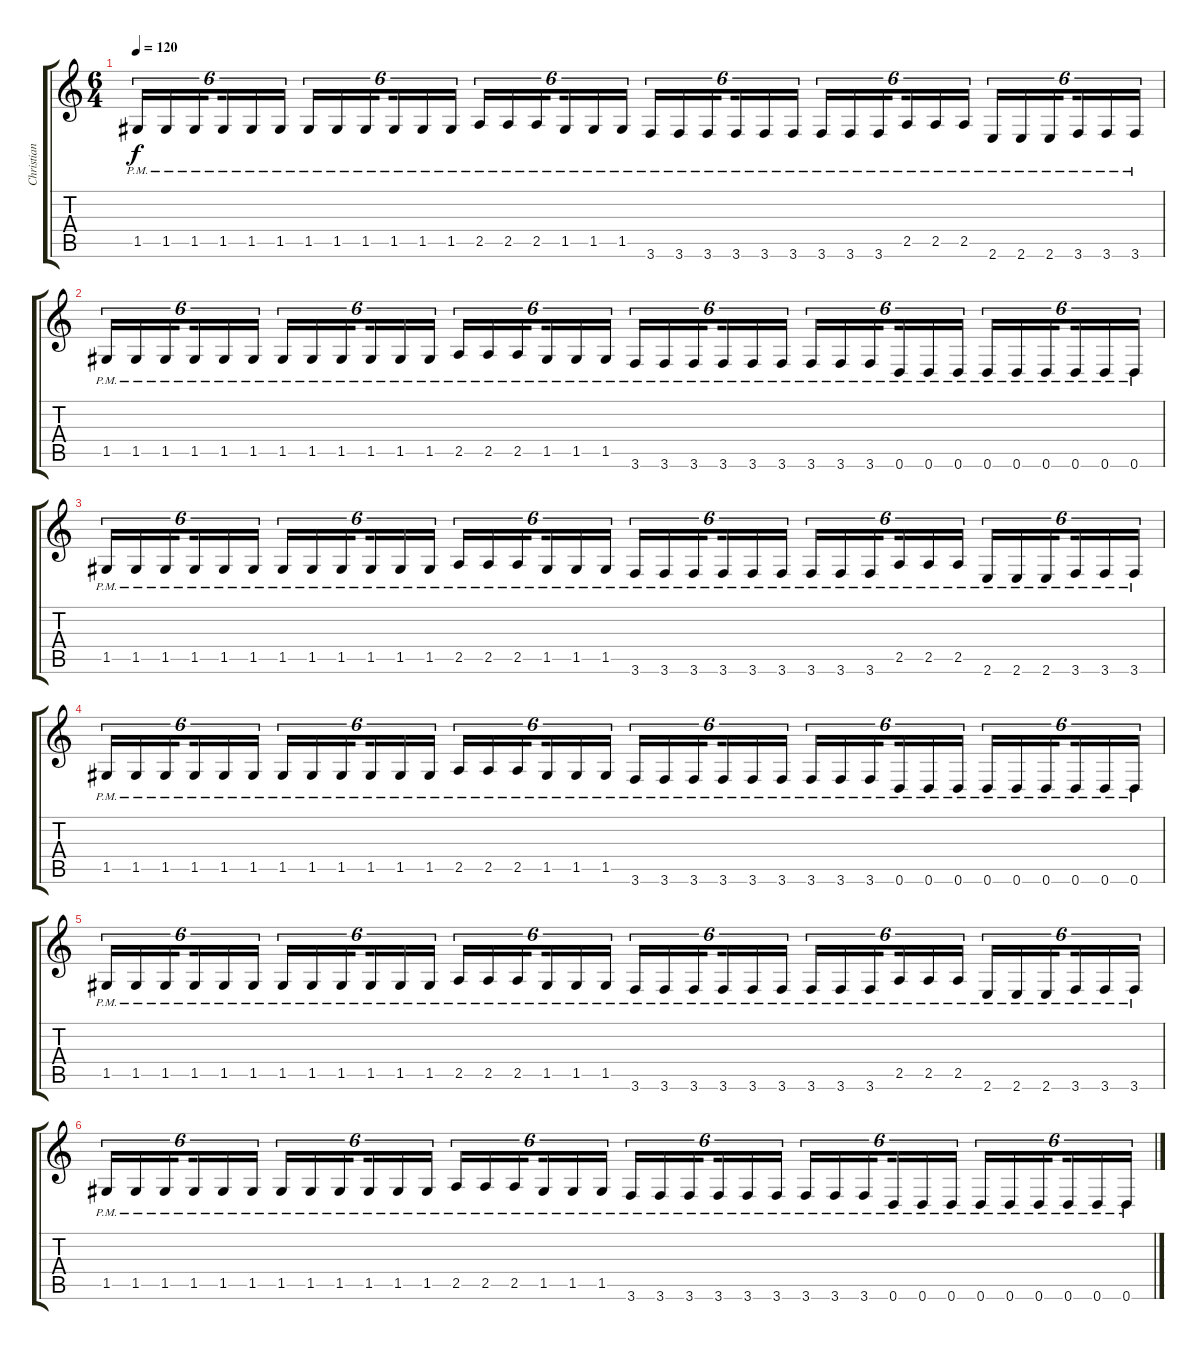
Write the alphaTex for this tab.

\track ("Christian Muenzner - guitar" "Christian ") {instrument distortionguitar}
\staff {score tabs}
\tuning (D4 A3 F3 C3 G2 D2) {hide}
\ts (6 4)
\tempo 120
\clef g2
\ks c
1.5{pm}.16{tu (6 4) dy f} 1.5{pm}.16{tu (6 4)} 1.5{pm}.16{tu (6 4) beam splitsecondary} 1.5{pm}.16{tu (6 4)} 1.5{pm}.16{tu (6 4)} 1.5{pm}.16{tu (6 4) beam splitsecondary} 1.5{pm}.16{tu (6 4)} 1.5{pm}.16{tu (6 4)} 1.5{pm}.16{tu (6 4) beam splitsecondary} 1.5{pm}.16{tu (6 4)} 1.5{pm}.16{tu (6 4)} 1.5{pm}.16{tu (6 4) beam splitsecondary} 2.5{pm}.16{tu (6 4)} 2.5{pm}.16{tu (6 4)} 2.5{pm}.16{tu (6 4) beam splitsecondary} 1.5{pm}.16{tu (6 4)} 1.5{pm}.16{tu (6 4)} 1.5{pm}.16{tu (6 4)} 3.6{pm}.16{tu (6 4)} 3.6{pm}.16{tu (6 4)} 3.6{pm}.16{tu (6 4) beam splitsecondary} 3.6{pm}.16{tu (6 4)} 3.6{pm}.16{tu (6 4)} 3.6{pm}.16{tu (6 4) beam splitsecondary} 3.6{pm}.16{tu (6 4)} 3.6{pm}.16{tu (6 4)} 3.6{pm}.16{tu (6 4) beam splitsecondary} 2.5{pm}.16{tu (6 4)} 2.5{pm}.16{tu (6 4)} 2.5{pm}.16{tu (6 4) beam splitsecondary} 2.6{pm}.16{tu (6 4)} 2.6{pm}.16{tu (6 4)} 2.6{pm}.16{tu (6 4) beam splitsecondary} 3.6{pm}.16{tu (6 4)} 3.6{pm}.16{tu (6 4)} 3.6{pm}.16{tu (6 4)} |
1.5{pm}.16{tu (6 4)} 1.5{pm}.16{tu (6 4)} 1.5{pm}.16{tu (6 4) beam splitsecondary} 1.5{pm}.16{tu (6 4)} 1.5{pm}.16{tu (6 4)} 1.5{pm}.16{tu (6 4) beam splitsecondary} 1.5{pm}.16{tu (6 4)} 1.5{pm}.16{tu (6 4)} 1.5{pm}.16{tu (6 4) beam splitsecondary} 1.5{pm}.16{tu (6 4)} 1.5{pm}.16{tu (6 4)} 1.5{pm}.16{tu (6 4) beam splitsecondary} 2.5{pm}.16{tu (6 4)} 2.5{pm}.16{tu (6 4)} 2.5{pm}.16{tu (6 4) beam splitsecondary} 1.5{pm}.16{tu (6 4)} 1.5{pm}.16{tu (6 4)} 1.5{pm}.16{tu (6 4)} 3.6{pm}.16{tu (6 4)} 3.6{pm}.16{tu (6 4)} 3.6{pm}.16{tu (6 4) beam splitsecondary} 3.6{pm}.16{tu (6 4)} 3.6{pm}.16{tu (6 4)} 3.6{pm}.16{tu (6 4) beam splitsecondary} 3.6{pm}.16{tu (6 4)} 3.6{pm}.16{tu (6 4)} 3.6{pm}.16{tu (6 4) beam splitsecondary} 0.6{pm}.16{tu (6 4)} 0.6{pm}.16{tu (6 4)} 0.6{pm}.16{tu (6 4) beam splitsecondary} 0.6{pm}.16{tu (6 4)} 0.6{pm}.16{tu (6 4)} 0.6{pm}.16{tu (6 4) beam splitsecondary} 0.6{pm}.16{tu (6 4)} 0.6{pm}.16{tu (6 4)} 0.6{pm}.16{tu (6 4)} |
1.5{pm}.16{tu (6 4)} 1.5{pm}.16{tu (6 4)} 1.5{pm}.16{tu (6 4) beam splitsecondary} 1.5{pm}.16{tu (6 4)} 1.5{pm}.16{tu (6 4)} 1.5{pm}.16{tu (6 4) beam splitsecondary} 1.5{pm}.16{tu (6 4)} 1.5{pm}.16{tu (6 4)} 1.5{pm}.16{tu (6 4) beam splitsecondary} 1.5{pm}.16{tu (6 4)} 1.5{pm}.16{tu (6 4)} 1.5{pm}.16{tu (6 4) beam splitsecondary} 2.5{pm}.16{tu (6 4)} 2.5{pm}.16{tu (6 4)} 2.5{pm}.16{tu (6 4) beam splitsecondary} 1.5{pm}.16{tu (6 4)} 1.5{pm}.16{tu (6 4)} 1.5{pm}.16{tu (6 4)} 3.6{pm}.16{tu (6 4)} 3.6{pm}.16{tu (6 4)} 3.6{pm}.16{tu (6 4) beam splitsecondary} 3.6{pm}.16{tu (6 4)} 3.6{pm}.16{tu (6 4)} 3.6{pm}.16{tu (6 4) beam splitsecondary} 3.6{pm}.16{tu (6 4)} 3.6{pm}.16{tu (6 4)} 3.6{pm}.16{tu (6 4) beam splitsecondary} 2.5{pm}.16{tu (6 4)} 2.5{pm}.16{tu (6 4)} 2.5{pm}.16{tu (6 4) beam splitsecondary} 2.6{pm}.16{tu (6 4)} 2.6{pm}.16{tu (6 4)} 2.6{pm}.16{tu (6 4) beam splitsecondary} 3.6{pm}.16{tu (6 4)} 3.6{pm}.16{tu (6 4)} 3.6{pm}.16{tu (6 4)} |
1.5{pm}.16{tu (6 4)} 1.5{pm}.16{tu (6 4)} 1.5{pm}.16{tu (6 4) beam splitsecondary} 1.5{pm}.16{tu (6 4)} 1.5{pm}.16{tu (6 4)} 1.5{pm}.16{tu (6 4) beam splitsecondary} 1.5{pm}.16{tu (6 4)} 1.5{pm}.16{tu (6 4)} 1.5{pm}.16{tu (6 4) beam splitsecondary} 1.5{pm}.16{tu (6 4)} 1.5{pm}.16{tu (6 4)} 1.5{pm}.16{tu (6 4) beam splitsecondary} 2.5{pm}.16{tu (6 4)} 2.5{pm}.16{tu (6 4)} 2.5{pm}.16{tu (6 4) beam splitsecondary} 1.5{pm}.16{tu (6 4)} 1.5{pm}.16{tu (6 4)} 1.5{pm}.16{tu (6 4)} 3.6{pm}.16{tu (6 4)} 3.6{pm}.16{tu (6 4)} 3.6{pm}.16{tu (6 4) beam splitsecondary} 3.6{pm}.16{tu (6 4)} 3.6{pm}.16{tu (6 4)} 3.6{pm}.16{tu (6 4) beam splitsecondary} 3.6{pm}.16{tu (6 4)} 3.6{pm}.16{tu (6 4)} 3.6{pm}.16{tu (6 4) beam splitsecondary} 0.6{pm}.16{tu (6 4)} 0.6{pm}.16{tu (6 4)} 0.6{pm}.16{tu (6 4) beam splitsecondary} 0.6{pm}.16{tu (6 4)} 0.6{pm}.16{tu (6 4)} 0.6{pm}.16{tu (6 4) beam splitsecondary} 0.6{pm}.16{tu (6 4)} 0.6{pm}.16{tu (6 4)} 0.6{pm}.16{tu (6 4)} |
1.5{pm}.16{tu (6 4)} 1.5{pm}.16{tu (6 4)} 1.5{pm}.16{tu (6 4) beam splitsecondary} 1.5{pm}.16{tu (6 4)} 1.5{pm}.16{tu (6 4)} 1.5{pm}.16{tu (6 4) beam splitsecondary} 1.5{pm}.16{tu (6 4)} 1.5{pm}.16{tu (6 4)} 1.5{pm}.16{tu (6 4) beam splitsecondary} 1.5{pm}.16{tu (6 4)} 1.5{pm}.16{tu (6 4)} 1.5{pm}.16{tu (6 4) beam splitsecondary} 2.5{pm}.16{tu (6 4)} 2.5{pm}.16{tu (6 4)} 2.5{pm}.16{tu (6 4) beam splitsecondary} 1.5{pm}.16{tu (6 4)} 1.5{pm}.16{tu (6 4)} 1.5{pm}.16{tu (6 4)} 3.6{pm}.16{tu (6 4)} 3.6{pm}.16{tu (6 4)} 3.6{pm}.16{tu (6 4) beam splitsecondary} 3.6{pm}.16{tu (6 4)} 3.6{pm}.16{tu (6 4)} 3.6{pm}.16{tu (6 4) beam splitsecondary} 3.6{pm}.16{tu (6 4)} 3.6{pm}.16{tu (6 4)} 3.6{pm}.16{tu (6 4) beam splitsecondary} 2.5{pm}.16{tu (6 4)} 2.5{pm}.16{tu (6 4)} 2.5{pm}.16{tu (6 4) beam splitsecondary} 2.6{pm}.16{tu (6 4)} 2.6{pm}.16{tu (6 4)} 2.6{pm}.16{tu (6 4) beam splitsecondary} 3.6{pm}.16{tu (6 4)} 3.6{pm}.16{tu (6 4)} 3.6{pm}.16{tu (6 4)} |
1.5{pm}.16{tu (6 4)} 1.5{pm}.16{tu (6 4)} 1.5{pm}.16{tu (6 4) beam splitsecondary} 1.5{pm}.16{tu (6 4)} 1.5{pm}.16{tu (6 4)} 1.5{pm}.16{tu (6 4) beam splitsecondary} 1.5{pm}.16{tu (6 4)} 1.5{pm}.16{tu (6 4)} 1.5{pm}.16{tu (6 4) beam splitsecondary} 1.5{pm}.16{tu (6 4)} 1.5{pm}.16{tu (6 4)} 1.5{pm}.16{tu (6 4) beam splitsecondary} 2.5{pm}.16{tu (6 4)} 2.5{pm}.16{tu (6 4)} 2.5{pm}.16{tu (6 4) beam splitsecondary} 1.5{pm}.16{tu (6 4)} 1.5{pm}.16{tu (6 4)} 1.5{pm}.16{tu (6 4)} 3.6{pm}.16{tu (6 4)} 3.6{pm}.16{tu (6 4)} 3.6{pm}.16{tu (6 4) beam splitsecondary} 3.6{pm}.16{tu (6 4)} 3.6{pm}.16{tu (6 4)} 3.6{pm}.16{tu (6 4) beam splitsecondary} 3.6{pm}.16{tu (6 4)} 3.6{pm}.16{tu (6 4)} 3.6{pm}.16{tu (6 4) beam splitsecondary} 0.6{pm}.16{tu (6 4)} 0.6{pm}.16{tu (6 4)} 0.6{pm}.16{tu (6 4) beam splitsecondary} 0.6{pm}.16{tu (6 4)} 0.6{pm}.16{tu (6 4)} 0.6{pm}.16{tu (6 4) beam splitsecondary} 0.6{pm}.16{tu (6 4)} 0.6{pm}.16{tu (6 4)} 0.6{pm}.16{tu (6 4)}
